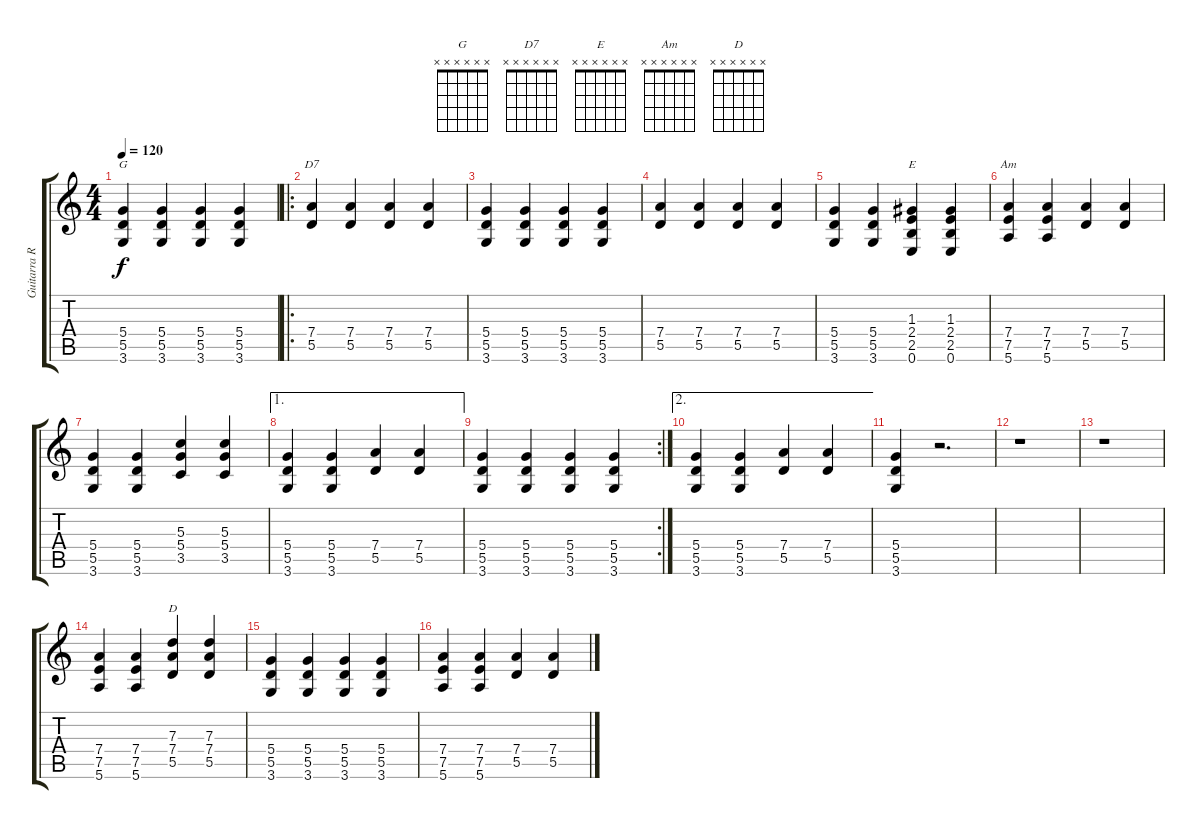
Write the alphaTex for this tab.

\track ("Guitarra Ritmica" "Guitarra R") {instrument distortionguitar}
\staff {score tabs}
\tuning (E4 B3 G3 D3 A2 E2) {hide}
\chord ("G" x x x x x x) {firstfret 0}
\chord ("D7" x x x x x x) {firstfret 0}
\chord ("E" x x x x x x) {firstfret 0}
\chord ("Am" x x x x x x) {firstfret 0}
\chord ("D" x x x x x x) {firstfret 0}
\ts (4 4)
\tempo 120
\clef g2
\ks c
(5.4 5.5 3.6).4{ch "G" dy f} (5.4 5.5 3.6).4 (5.4 5.5 3.6).4 (5.4 5.5 3.6).4 |
\ro
(7.4 5.5).4{ch "D7"} (7.4 5.5).4 (7.4 5.5).4 (7.4 5.5).4 |
(5.4 5.5 3.6).4 (5.4 5.5 3.6).4 (5.4 5.5 3.6).4 (5.4 5.5 3.6).4 |
(7.4 5.5).4 (7.4 5.5).4 (7.4 5.5).4 (7.4 5.5).4 |
(5.4 5.5 3.6).4 (5.4 5.5 3.6).4 (1.3 2.4 2.5 0.6).4{ch "E"} (1.3 2.4 2.5 0.6).4 |
(7.4 7.5 5.6).4{ch "Am"} (7.4 7.5 5.6).4 (7.4 5.5).4 (7.4 5.5).4 |
(5.4 5.5 3.6).4 (5.4 5.5 3.6).4 (5.3 5.4 3.5).4 (5.3 5.4 3.5).4 |
\ae 1
(5.4 5.5 3.6).4 (5.4 5.5 3.6).4 (7.4 5.5).4 (7.4 5.5).4 |
\rc 2
(5.4 5.5 3.6).4 (5.4 5.5 3.6).4 (5.4 5.5 3.6).4 (5.4 5.5 3.6).4 |
\ae 2
(5.4 5.5 3.6).4 (5.4 5.5 3.6).4 (7.4 5.5).4 (7.4 5.5).4 |
(5.4 5.5 3.6).4 r.2{d} |
r.1 |
r.1 |
(7.4 7.5 5.6).4 (7.4 7.5 5.6).4 (7.3 7.4 5.5).4{ch "D"} (7.3 7.4 5.5).4 |
(5.4 5.5 3.6).4 (5.4 5.5 3.6).4 (5.4 5.5 3.6).4 (5.4 5.5 3.6).4 |
(7.4 7.5 5.6).4 (7.4 7.5 5.6).4 (7.4 5.5).4 (7.4 5.5).4
